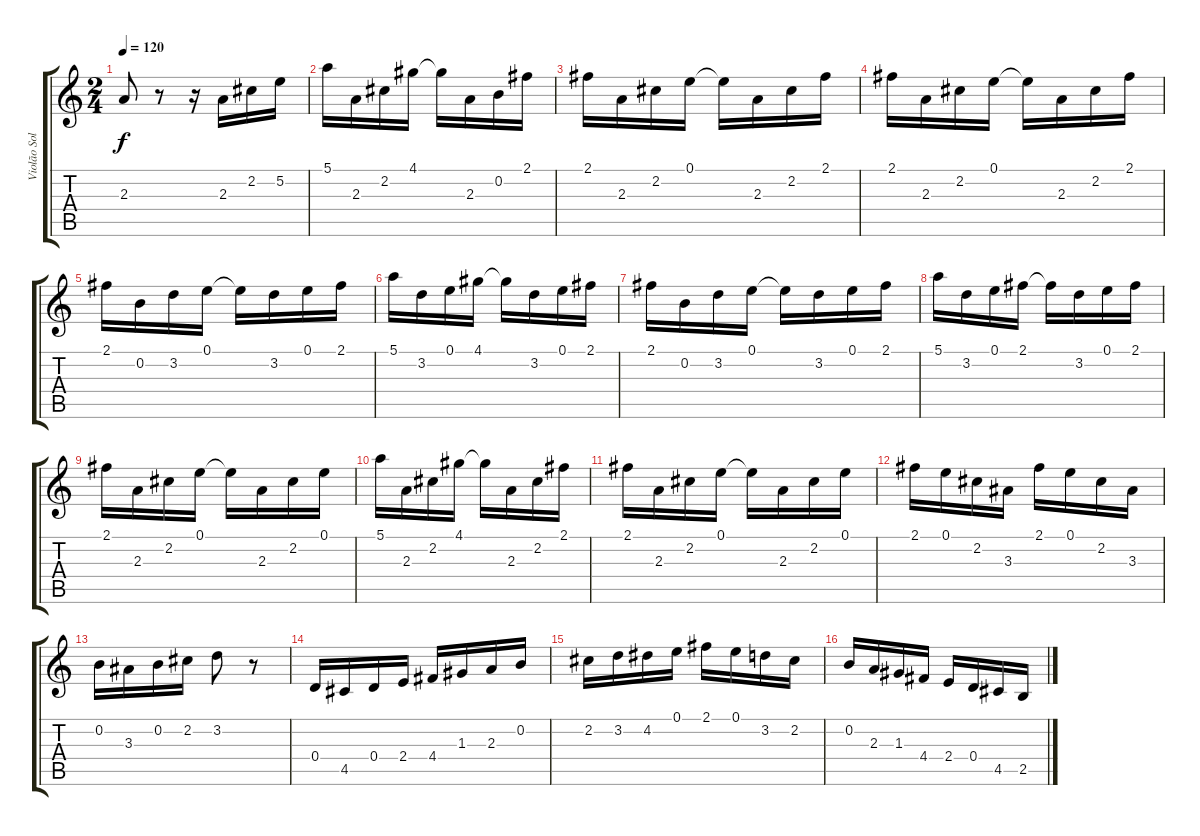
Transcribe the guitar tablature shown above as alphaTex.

\track ("Violão Solo" "Violão Sol") {instrument acousticguitarnylon}
\staff {score tabs}
\tuning (E4 B3 G3 D3 A2 E2) {hide}
\ts (2 4)
\tempo 120
\clef g2
\ks c
2.3.8{dy f} r.8 r.16 2.3.16 2.2.16 5.2.16 |
5.1.16 2.3.16 2.2.16 4.1.16 4.1{t}.16 2.3.16 0.2.16 2.1.16 |
2.1.16 2.3.16 2.2.16 0.1.16 0.1{t}.16 2.3.16 2.2.16 2.1.16 |
2.1.16 2.3.16 2.2.16 0.1.16 0.1{t}.16 2.3.16 2.2.16 2.1.16 |
2.1.16 0.2.16 3.2.16 0.1.16 0.1{t}.16 3.2.16 0.1.16 2.1.16 |
5.1.16 3.2.16 0.1.16 4.1.16 4.1{t}.16 3.2.16 0.1.16 2.1.16 |
2.1.16 0.2.16 3.2.16 0.1.16 0.1{t}.16 3.2.16 0.1.16 2.1.16 |
5.1.16 3.2.16 0.1.16 2.1.16 2.1{t}.16 3.2.16 0.1.16 2.1.16 |
2.1.16 2.3.16 2.2.16 0.1.16 0.1{t}.16 2.3.16 2.2.16 0.1.16 |
5.1.16 2.3.16 2.2.16 4.1.16 4.1{t}.16 2.3.16 2.2.16 2.1.16 |
2.1.16 2.3.16 2.2.16 0.1.16 0.1{t}.16 2.3.16 2.2.16 0.1.16 |
2.1.16 0.1.16 2.2.16 3.3.16 2.1.16 0.1.16 2.2.16 3.3.16 |
0.2.16 3.3.16 0.2.16 2.2.16 3.2.8 r.8 |
0.4.16 4.5.16 0.4.16 2.4.16 4.4.16 1.3.16 2.3.16 0.2.16 |
2.2.16 3.2.16 4.2.16 0.1.16 2.1.16 0.1.16 3.2.16 2.2.16 |
0.2.16 2.3.16 1.3.16 4.4.16 2.4.16 0.4.16 4.5.16 2.5.16
